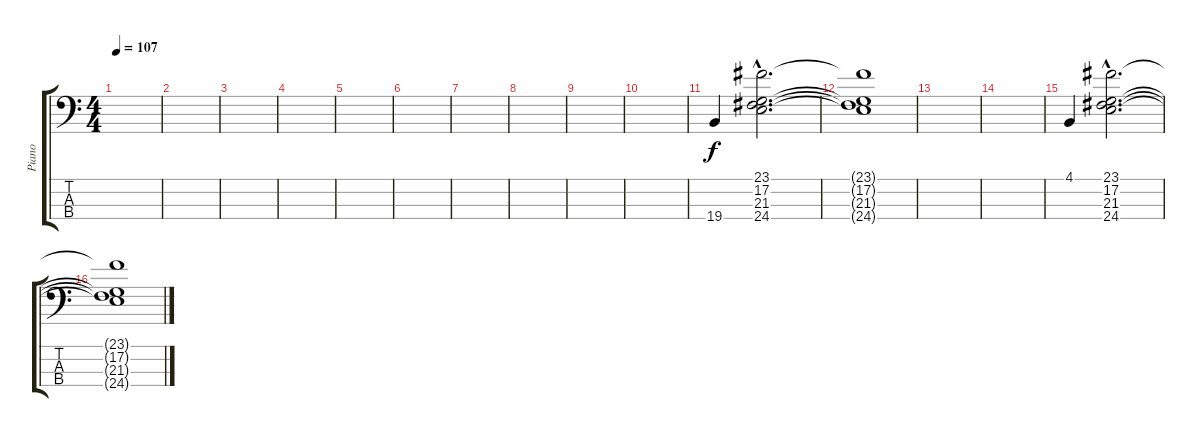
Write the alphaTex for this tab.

\track ("Piano" "Piano") {instrument brightacousticpiano}
\staff {score tabs}
\tuning (G2 D2 A1 E1) {hide}
\ts (4 4)
\tempo 107
\clef f4
\ks c
|
|
|
|
|
|
|
|
|
|
19.4.4 (23.1{hac} 17.2{hac} 21.3{hac} 24.4{hac}).2{d} |
(23.1{t} 17.2{t} 21.3{t} 24.4{t}).1 |
|
|
4.1.4 (23.1{hac} 17.2{hac} 21.3{hac} 24.4{hac}).2{d} |
(23.1{t} 17.2{t} 21.3{t} 24.4{t}).1
